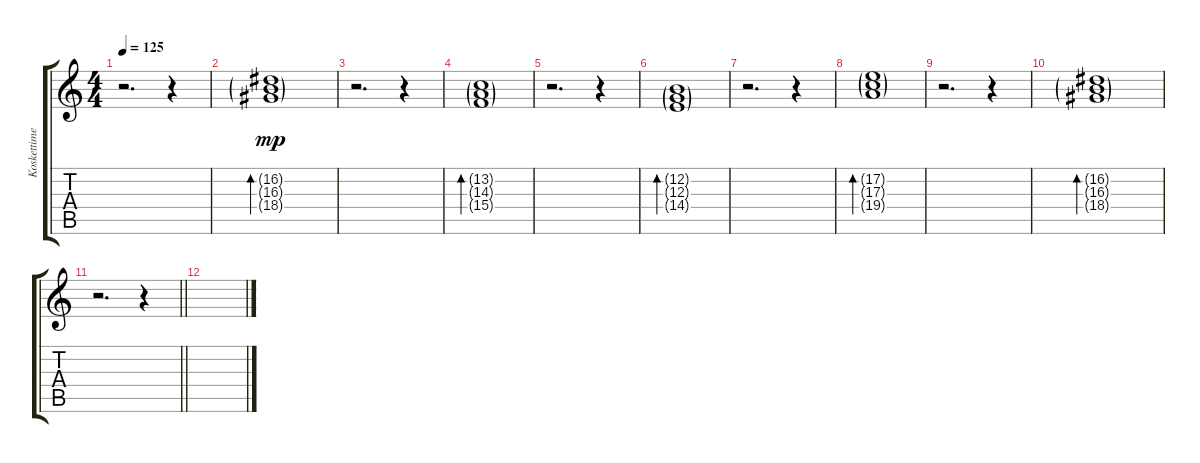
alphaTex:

\track ("Koskettimet 2" "Koskettime") {instrument fx7echoes}
\staff {score tabs}
\tuning (E4 B3 G3 D3 A2 E2) {hide}
\ts (4 4)
\tempo 125
\clef g2
\ks c
r.2{d dy mp} r.4{volume 9} |
(16.2{g} 16.3{g} 18.4{g}).1{bd 240 volume 0} |
r.2{d} r.4{volume 9} |
(13.2{g} 14.3{g} 15.4{g}).1{bd 240 volume 0} |
r.2{d} r.4{volume 9} |
(12.2{g} 12.3{g} 14.4{g}).1{bd 240 volume 0} |
r.2{d} r.4{volume 9} |
(17.2{g} 17.3{g} 19.4{g}).1{bd 240 volume 0} |
r.2{d} r.4{volume 9} |
(16.2{g} 16.3{g} 18.4{g}).1{bd 240 volume 0} |
\barLineRight lightlight
r.2{d} r.4{volume 9} |
\section ("" "")
